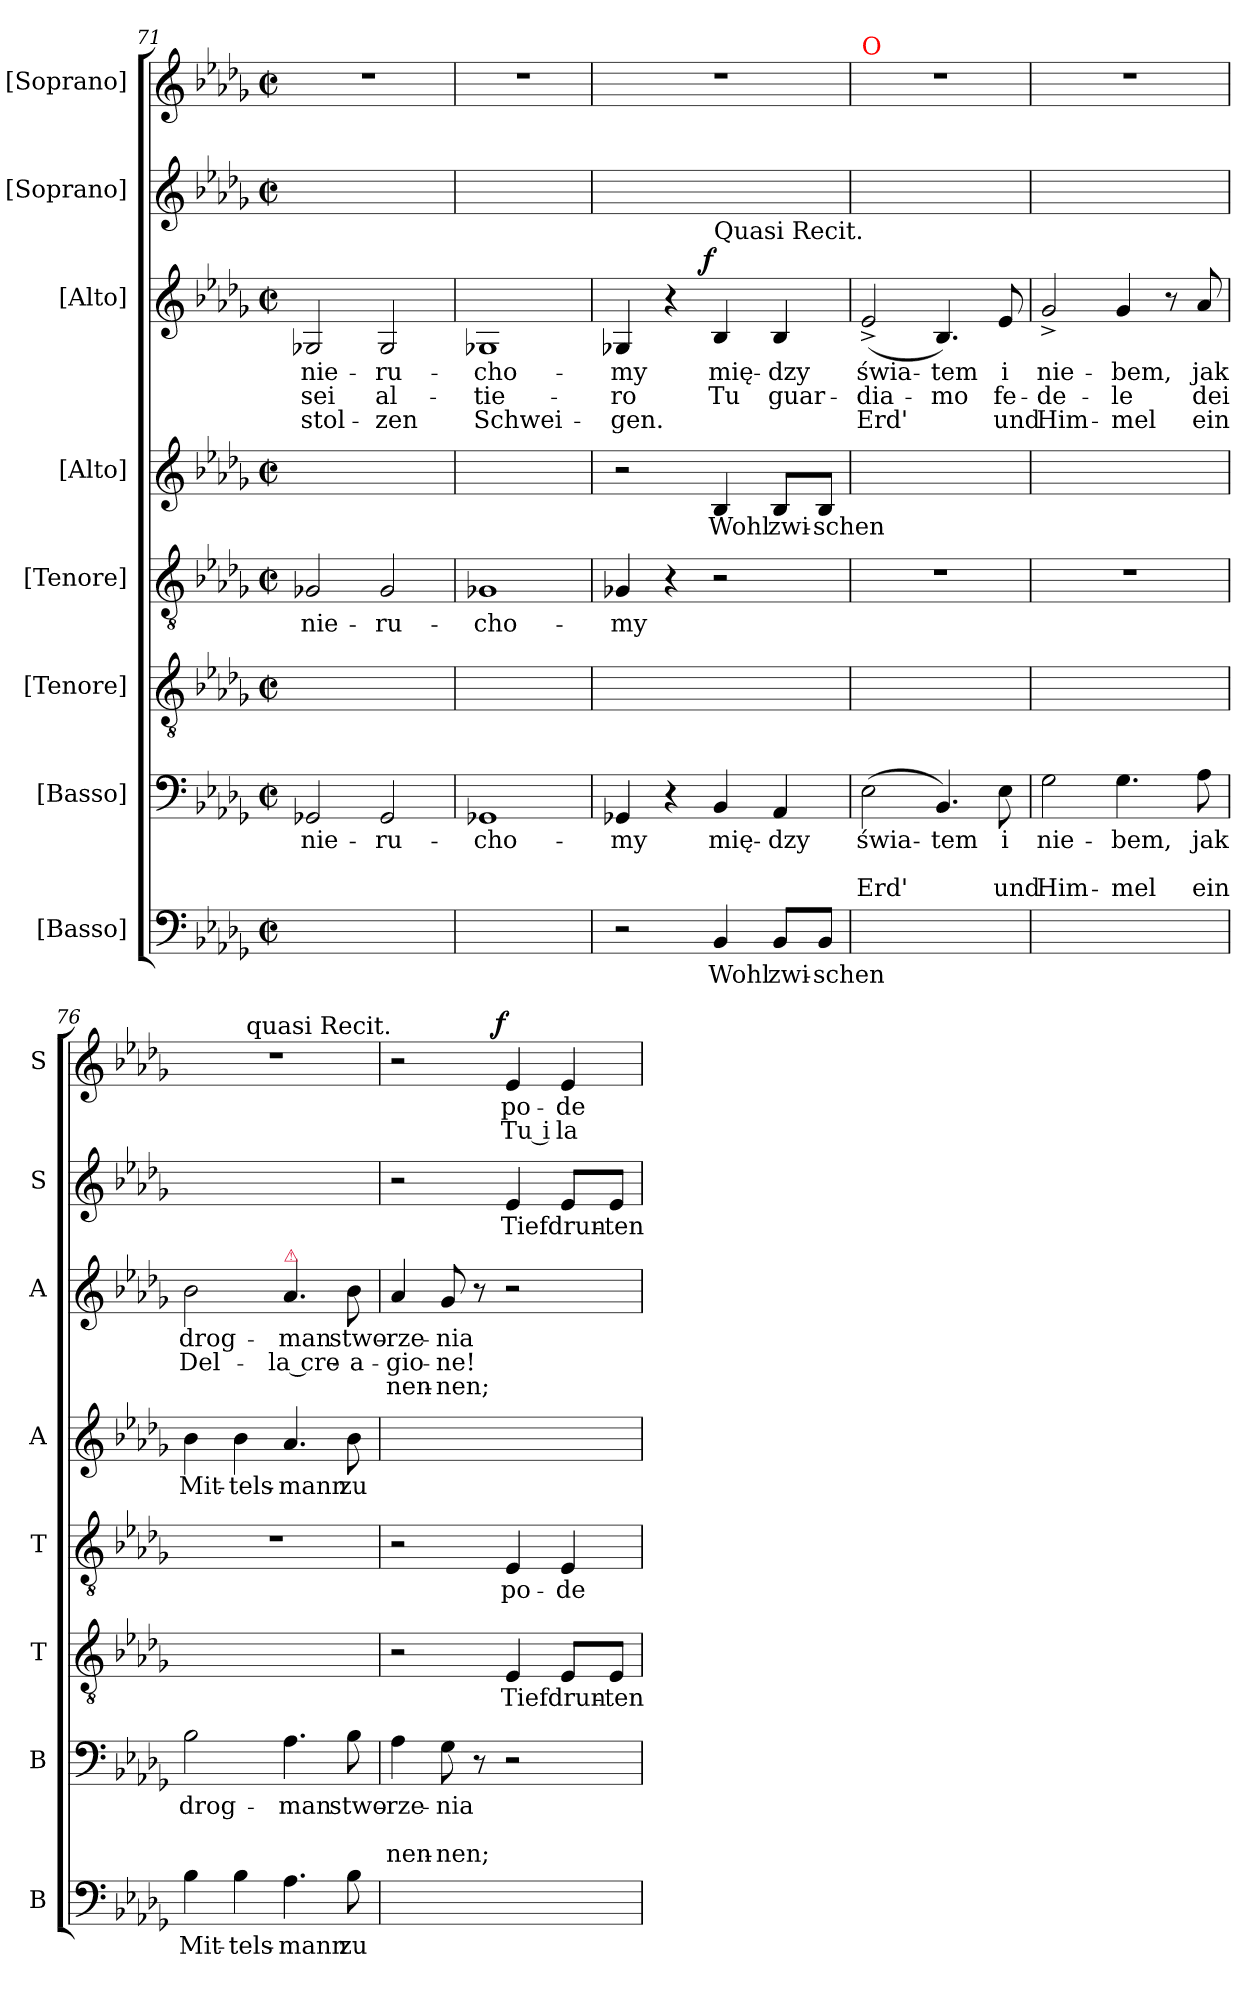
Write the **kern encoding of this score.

**kern	**text	**kern	**text	**text	**text	**kern	**text	**kern	**text	**kern	**text	**kern	**text	**text	**text	**dynam	**kern	**text	**kern	**text	**text	**dynam
*part8	*part8	*part7	*part7	*part7	*part7	*part6	*part6	*part5	*part5	*part4	*part4	*part3	*part3	*part3	*part3	*part3	*part2	*part2	*part1	*part1	*part1	*part1
*staff8	*staff8	*staff7	*staff7	*staff7	*staff7	*staff6	*staff6	*staff5	*staff5	*staff4	*staff4	*staff3	*staff3	*staff3	*staff3	*staff3	*staff2	*staff2	*staff1	*staff1	*staff1	*staff1
*I"[Basso]	*	*I"[Basso]	*	*	*	*I"[Tenore]	*	*I"[Tenore]	*	*I"[Alto]	*	*I"[Alto]	*	*	*	*	*I"[Soprano]	*	*I"[Soprano]	*	*	*
*I'B	*	*I'B	*	*	*	*I'T	*	*I'T	*	*I'A	*	*I'A	*	*	*	*	*I'S	*	*I'S	*	*	*
*clefF4	*	*clefF4	*	*	*	*clefGv2	*	*clefGv2	*	*clefG2	*	*clefG2	*	*	*	*	*clefG2	*	*clefG2	*	*	*
*k[b-e-a-d-g-]	*	*k[b-e-a-d-g-]	*	*	*	*k[b-e-a-d-g-]	*	*k[b-e-a-d-g-]	*	*k[b-e-a-d-g-]	*	*k[b-e-a-d-g-]	*	*	*	*	*k[b-e-a-d-g-]	*	*k[b-e-a-d-g-]	*	*	*
*M2/2	*	*M2/2	*	*	*	*M2/2	*	*M2/2	*	*M2/2	*	*M2/2	*	*	*	*	*M2/2	*	*M2/2	*	*	*
*met(c|)	*	*met(c|)	*	*	*	*met(c|)	*	*met(c|)	*	*met(c|)	*	*met(c|)	*	*	*	*	*met(c|)	*	*met(c|)	*	*	*
=71	=71	=71	=71	=71	=71	=71	=71	=71	=71	=71	=71	=71	=71	=71	=71	=71	=71	=71	=71	=71	=71	=71
!	!	!	!	!	!	!	!	!	!	!	!	!	!	!LO:LY:color=red	!	!	!	!	!	!	!	!
1ryy	.	2GG-X/	nie-	.	.	1ryy	.	2G-X/	nie-	1ryy	.	2G-X/	nie-	sei	stol-	.	1ryy	.	1r	.	.	.
!	!	!	!	!	!	!	!	!	!	!	!	!	!	!LO:LY:color=red	!	!	!	!	!	!	!	!
.	.	2GG-/	-ru-	.	.	.	.	2G-/	-ru-	.	.	2G-/	-ru-	al-	-zen	.	.	.	.	.	.	.
=72	=72	=72	=72	=72	=72	=72	=72	=72	=72	=72	=72	=72	=72	=72	=72	=72	=72	=72	=72	=72	=72	=72
!	!	!	!	!	!	!	!	!	!	!	!	!	!	!LO:LY:color=red	!	!	!	!	!	!	!	!
1ryy	.	1GG-X	-cho-	.	.	1ryy	.	1G-X	-cho-	1ryy	.	1G-X	-cho-	-tie-	Schwei-	.	1ryy	.	1r	.	.	.
=73	=73	=73	=73	=73	=73	=73	=73	=73	=73	=73	=73	=73	=73	=73	=73	=73	=73	=73	=73	=73	=73	=73
!	!	!	!	!	!	!	!	!	!	!	!	!	!	!LO:LY:color=red	!	!	!	!	!	!	!	!
2r	.	4GG-X/	-my	.	.	1ryy	.	4G-X/	-my	2r	.	4G-X/	-my	-ro	-gen.	.	1ryy	.	1r	.	.	.
.	.	4r	.	.	.	.	.	4r	.	.	.	4r	.	.	.	.	.	.	.	.	.	.
!	!	!	!	!	!	!	!	!	!	!	!	!LO:TX:a:t=Quasi Recit.	!	!	!	!	!	!	!	!	!	!
!	!	!	!	!	!	!	!	!	!	!	!	!	!	!LO:LY:color=red	!	!LO:DY:a:rj	!	!	!	!	!	!
4BB-/	Wohl	4BB-/	mię-	.	.	.	.	2r	.	4B-/	Wohl	4B-/	mię-	Tu	.	f	.	.	.	.	.	.
!	!	!	!	!	!	!	!	!	!	!	!	!	!	!LO:LY:color=red	!	!	!	!	!	!	!	!
8BB-/L	zwi-	4AA-/	-dzy	.	.	.	.	.	.	8B-/L	zwi-	4B-/	-dzy	guar-	.	.	.	.	.	.	.	.
8BB-/J	-schen	.	.	.	.	.	.	.	.	8B-/J	-schen	.	.	.	.	.	.	.	.	.	.	.
=74	=74	=74	=74	=74	=74	=74	=74	=74	=74	=74	=74	=74	=74	=74	=74	=74	=74	=74	=74	=74	=74	=74
!	!	!	!	!	!	!	!	!	!	!	!	!	!	!	!	!	!	!	!LO:TX:a:color=red:t=O	!	!	!
!	!	!	!	!	!	!	!	!	!	!	!	!	!	!LO:LY:color=red	!	!	!	!	!	!	!	!
1ryy	.	(>2E-\	świa-	.	Erd'	1ryy	.	1r	.	1ryy	.	(<2e-^>/	świa-	-dia-	Erd'	.	1ryy	.	1r	.	.	.
!	!	!	!	!	!	!	!	!	!	!	!	!	!	!LO:LY:color=red	!	!	!	!	!	!	!	!
.	.	4.BB-/)	-tem	.	.	.	.	.	.	.	.	4.B-/)	-tem	-mo	.	.	.	.	.	.	.	.
!	!	!	!	!	!	!	!	!	!	!	!	!	!	!LO:LY:color=red	!	!	!	!	!	!	!	!
.	.	8E-\	i	.	und	.	.	.	.	.	.	8e-/	i	fe-	und	.	.	.	.	.	.	.
=75	=75	=75	=75	=75	=75	=75	=75	=75	=75	=75	=75	=75	=75	=75	=75	=75	=75	=75	=75	=75	=75	=75
!	!	!	!	!	!	!	!	!	!	!	!	!	!	!LO:LY:color=red	!	!	!	!	!	!	!	!
1ryy	.	2G-\	nie-	.	Him-	1ryy	.	1r	.	1ryy	.	2g-^>/	nie-	-de-	Him-	.	1ryy	.	1r	.	.	.
!	!	!	!	!	!	!	!	!	!	!	!	!	!	!LO:LY:color=red	!	!	!	!	!	!	!	!
.	.	4.G-i\	-bem,	.	-mel	.	.	.	.	.	.	4g-/	-bem,	-le	-mel	.	.	.	.	.	.	.
.	.	.	.	.	.	.	.	.	.	.	.	8r	.	.	.	.	.	.	.	.	.	.
!	!	!	!	!	!	!	!	!	!	!	!	!	!	!LO:LY:color=red	!	!	!	!	!	!	!	!
.	.	8A-i\	jak	.	ein	.	.	.	.	.	.	8a-/	jak	dei	ein	.	.	.	.	.	.	.
=76	=76	=76	=76	=76	=76	=76	=76	=76	=76	=76	=76	=76	=76	=76	=76	=76	=76	=76	=76	=76	=76	=76
!	!	!	!	!	!	!	!	!	!	!	!	!	!	!LO:LY:color=red	!	!	!	!	!	!	!	!
4B-\	Mit-	2B-\	drog-	.	.	1ryy	.	1r	.	4b-\	Mit-	2b-\	drog-	Del-	.	.	1ryy	.	1r	.	.	.
4B-\	-tels-	.	.	.	.	.	.	.	.	4b-\	-tels-	.	.	.	.	.	.	.	.	.	.	.
!	!	!	!	!	!	!	!	!	!	!	!	!LO:TX:a:color=crimson:t=⚠	!	!	!	!	!	!	!	!	!	!
!	!	!	!	!	!	!	!	!	!	!	!	!	!	!LO:LY:color=red	!	!	!	!	!	!	!	!
4.A-\	-mann	4.A-\	-man	.	.	.	.	.	.	4.a-/	-mann	4.a-/	-man	-la cre-	.	.	.	.	.	.	.	.
!	!	!	!	!	!	!	!	!	!	!	!	!	!	!LO:LY:color=red	!	!	!	!	!	!	!	!
8B-\	zu	8B-\	stwo-	.	.	.	.	.	.	8b-\	zu	8b-\	stwo-	-a-	.	.	.	.	.	.	.	.
=77	=77	=77	=77	=77	=77	=77	=77	=77	=77	=77	=77	=77	=77	=77	=77	=77	=77	=77	=77	=77	=77	=77
!	!	!	!	!	!	!	!	!	!	!	!	!	!	!	!	!	!	!	!LO:TX:a:rj:t=quasi Recit.	!	!	!
!	!	!	!	!	!	!	!	!	!	!	!	!	!	!LO:LY:color=red	!	!	!	!	!	!	!	!
1ryy	.	4A-\	-rze-	.	nen-	2r	.	2r	.	1ryy	.	4a-/	-rze-	-gio-	nen-	.	2r	.	2r	.	.	.
!	!	!	!	!	!	!	!	!	!	!	!	!	!	!LO:LY:color=red	!	!	!	!	!	!	!	!
.	.	8G-\	-nia	.	-nen;	.	.	.	.	.	.	8g-/	-nia	-ne!	-nen;	.	.	.	.	.	.	.
.	.	8r	.	.	.	.	.	.	.	.	.	8r	.	.	.	.	.	.	.	.	.	.
!	!	!	!	!	!	!	!	!	!	!	!	!	!	!	!	!	!	!	!	!	!LO:LY:color=red	!LO:DY:a:rj
.	.	2r	.	.	.	4E-/	Tief	4E-/	po-	.	.	2r	.	.	.	.	4e-/	Tief	4e-/	po-	Tu i	f
!	!	!	!	!	!	!	!	!	!	!	!	!	!	!	!	!	!	!	!	!	!LO:LY:color=red	!
.	.	.	.	.	.	8E-/L	drun-	4E-/	-de-	.	.	.	.	.	.	.	8e-/L	drun-	4e-/	-de-	la-	.
.	.	.	.	.	.	8E-/J	-ten	.	.	.	.	.	.	.	.	.	8e-/J	-ten	.	.	.	.
=	=	=	=	=	=	=	=	=	=	=	=	=	=	=	=	=	=	=	=	=	=	=
*-	*-	*-	*-	*-	*-	*-	*-	*-	*-	*-	*-	*-	*-	*-	*-	*-	*-	*-	*-	*-	*-	*-
